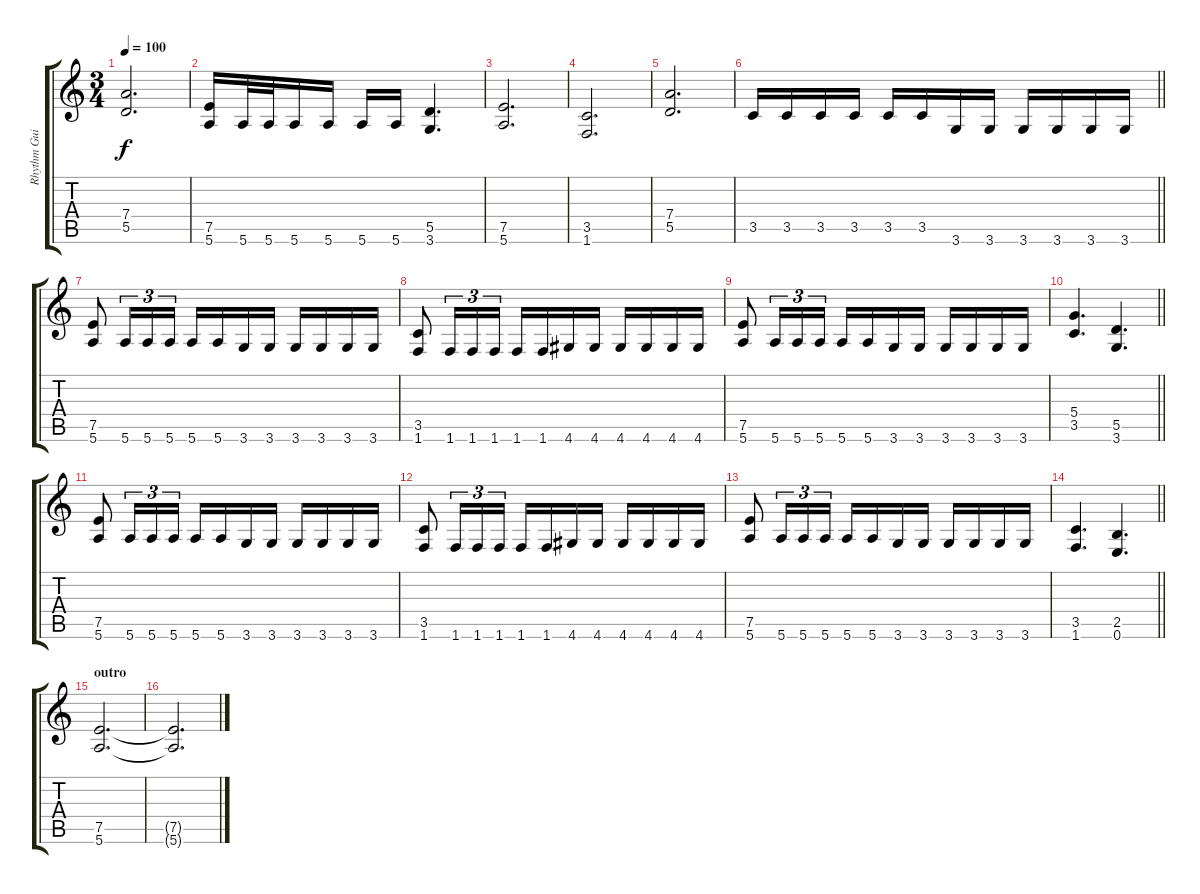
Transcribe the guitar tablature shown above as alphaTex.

\track ("Rhythm Guitar L" "Rhythm Gui") {instrument distortionguitar}
\staff {score tabs}
\tuning (E4 B3 G3 D3 A2 E2) {hide}
\ts (3 4)
\tempo 100
\clef g2
\ks c
(7.4 5.5).2{d dy f} |
(7.5 5.6).16 5.6.32 5.6.32 5.6.16 5.6.16 5.6.16 5.6.16 (5.5 3.6).4{d} |
(7.5 5.6).2{d} |
(3.5 1.6).2{d} |
(7.4 5.5).2{d} |
\barLineRight lightlight
3.5.16 3.5.16 3.5.16 3.5.16 3.5.16 3.5.16 3.6.16 3.6.16 3.6.16 3.6.16 3.6.16 3.6.16 |
\section ("" "")
(7.5 5.6).8 5.6.16{tu (3 2)} 5.6.16{tu (3 2)} 5.6.16{tu (3 2)} 5.6.16 5.6.16 3.6.16 3.6.16 3.6.16 3.6.16 3.6.16 3.6.16 |
(3.5 1.6).8 1.6.16{tu (3 2)} 1.6.16{tu (3 2)} 1.6.16{tu (3 2)} 1.6.16 1.6.16 4.6.16 4.6.16 4.6.16 4.6.16 4.6.16 4.6.16 |
(7.5 5.6).8 5.6.16{tu (3 2)} 5.6.16{tu (3 2)} 5.6.16{tu (3 2)} 5.6.16 5.6.16 3.6.16 3.6.16 3.6.16 3.6.16 3.6.16 3.6.16 |
\barLineRight lightlight
(5.4 3.5).4{d} (5.5 3.6).4{d} |
(7.5 5.6).8 5.6.16{tu (3 2)} 5.6.16{tu (3 2)} 5.6.16{tu (3 2)} 5.6.16 5.6.16 3.6.16 3.6.16 3.6.16 3.6.16 3.6.16 3.6.16 |
(3.5 1.6).8 1.6.16{tu (3 2)} 1.6.16{tu (3 2)} 1.6.16{tu (3 2)} 1.6.16 1.6.16 4.6.16 4.6.16 4.6.16 4.6.16 4.6.16 4.6.16 |
(7.5 5.6).8 5.6.16{tu (3 2)} 5.6.16{tu (3 2)} 5.6.16{tu (3 2)} 5.6.16 5.6.16 3.6.16 3.6.16 3.6.16 3.6.16 3.6.16 3.6.16 |
\barLineRight lightlight
(3.5 1.6).4{d} (2.5 0.6).4{d} |
\section ("" "outro")
(7.5 5.6).2{d} |
(7.5{t} 5.6{t}).2{d volume 0}
